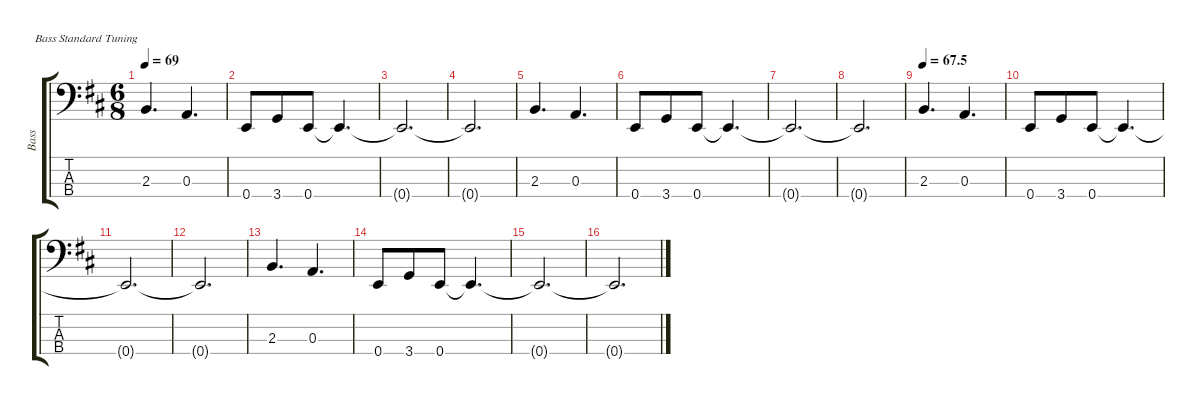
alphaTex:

\defaultSystemsLayout 4
\hideDynamics
\bracketExtendMode groupsimilarinstruments
\firstSystemTrackNameMode fullname
\otherSystemsTrackNameOrientation horizontal
\track ("Bass" "bass") {defaultSystemsLayout 8 instrument electricbassfinger}
\staff {score tabs}
\tuning (G2 D2 A1 E1)
\ts (6 8)
\tempo 69
\clef f4
\ks bminor
2.3.4{d dy ff} 0.3.4{d} |
0.4.8 3.4.8 0.4.8 0.4{t}.4{d} |
0.4{t}.2{d} |
0.4{t}.2{d} |
2.3.4{d} 0.3.4{d} |
0.4.8 3.4.8 0.4.8 0.4{t}.4{d} |
0.4{t}.2{d} |
0.4{t}.2{d} |
\tempo
67.5 2.3.4{d} 0.3.4{d} |
0.4.8 3.4.8 0.4.8 0.4{t}.4{d} |
0.4{t}.2{d} |
0.4{t}.2{d} |
2.3.4{d} 0.3.4{d} |
0.4.8 3.4.8 0.4.8 0.4{t}.4{d} |
0.4{t}.2{d} |
0.4{t}.2{d}
